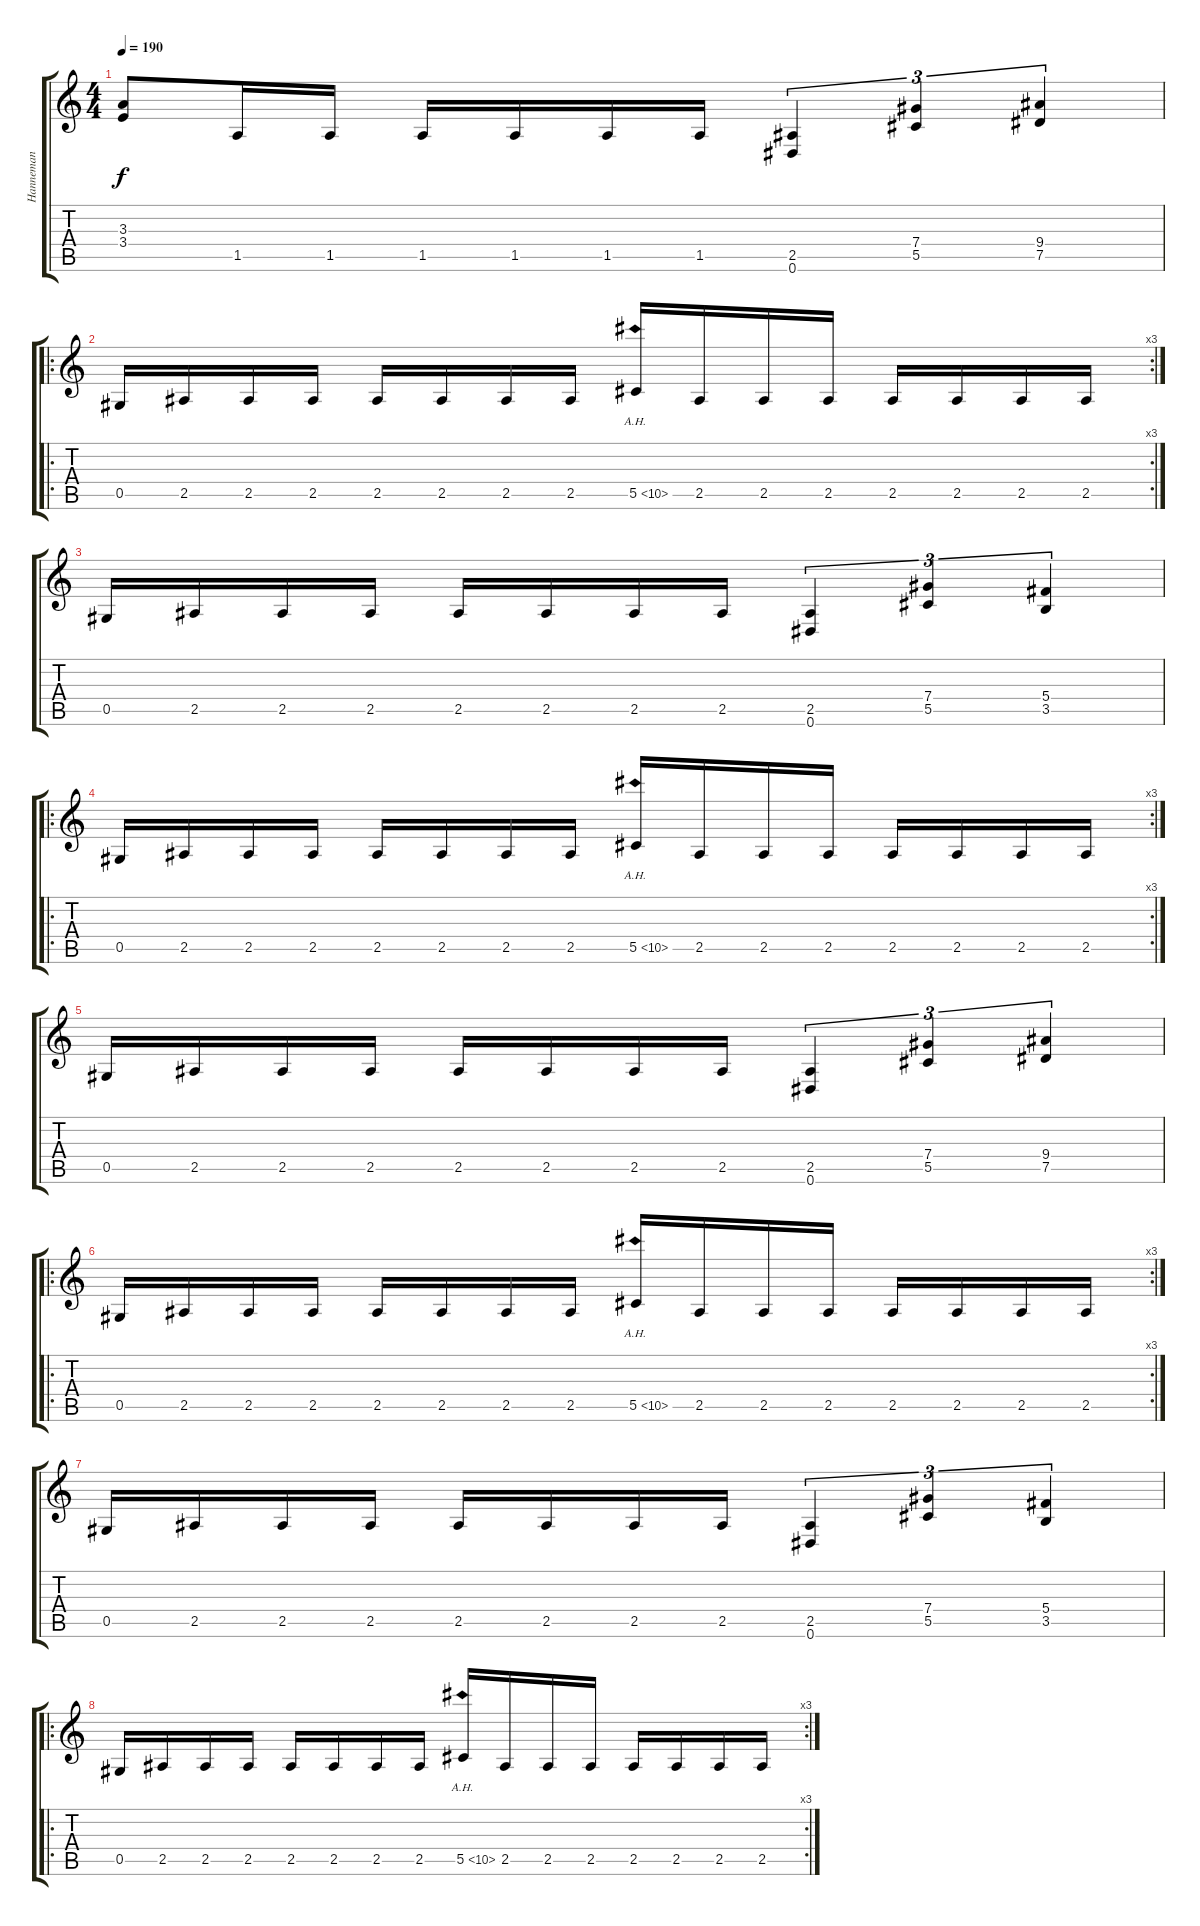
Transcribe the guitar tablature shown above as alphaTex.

\track ("Hanneman" "Hanneman") {instrument distortionguitar}
\staff {score tabs}
\tuning (Eb4 Bb3 Gb3 Db3 Ab2 Eb2) {hide}
\ts (4 4)
\tempo 190
\clef g2
\ks c
(3.3 3.4).8{dy f} 1.5.16 1.5.16 1.5.16 1.5.16 1.5.16 1.5.16 (2.5 0.6).4{tu (3 2)} (7.4 5.5).4{tu (3 2)} (9.4 7.5).4{tu (3 2)} |
\ro
\rc 3
0.5.16 2.5.16 2.5.16 2.5.16 2.5.16 2.5.16 2.5.16 2.5.16 5.5{ah 5}.16 2.5.16 2.5.16 2.5.16 2.5.16 2.5.16 2.5.16 2.5.16 |
0.5.16 2.5.16 2.5.16 2.5.16 2.5.16 2.5.16 2.5.16 2.5.16 (2.5 0.6).4{tu (3 2)} (7.4 5.5).4{tu (3 2)} (5.4 3.5).4{tu (3 2)} |
\ro
\rc 3
0.5.16 2.5.16 2.5.16 2.5.16 2.5.16 2.5.16 2.5.16 2.5.16 5.5{ah 5}.16 2.5.16 2.5.16 2.5.16 2.5.16 2.5.16 2.5.16 2.5.16 |
0.5.16 2.5.16 2.5.16 2.5.16 2.5.16 2.5.16 2.5.16 2.5.16 (2.5 0.6).4{tu (3 2)} (7.4 5.5).4{tu (3 2)} (9.4 7.5).4{tu (3 2)} |
\ro
\rc 3
0.5.16 2.5.16 2.5.16 2.5.16 2.5.16 2.5.16 2.5.16 2.5.16 5.5{ah 5}.16 2.5.16 2.5.16 2.5.16 2.5.16 2.5.16 2.5.16 2.5.16 |
0.5.16 2.5.16 2.5.16 2.5.16 2.5.16 2.5.16 2.5.16 2.5.16 (2.5 0.6).4{tu (3 2)} (7.4 5.5).4{tu (3 2)} (5.4 3.5).4{tu (3 2)} |
\ro
\rc 3
0.5.16 2.5.16 2.5.16 2.5.16 2.5.16 2.5.16 2.5.16 2.5.16 5.5{ah 5}.16 2.5.16 2.5.16 2.5.16 2.5.16 2.5.16 2.5.16 2.5.16
